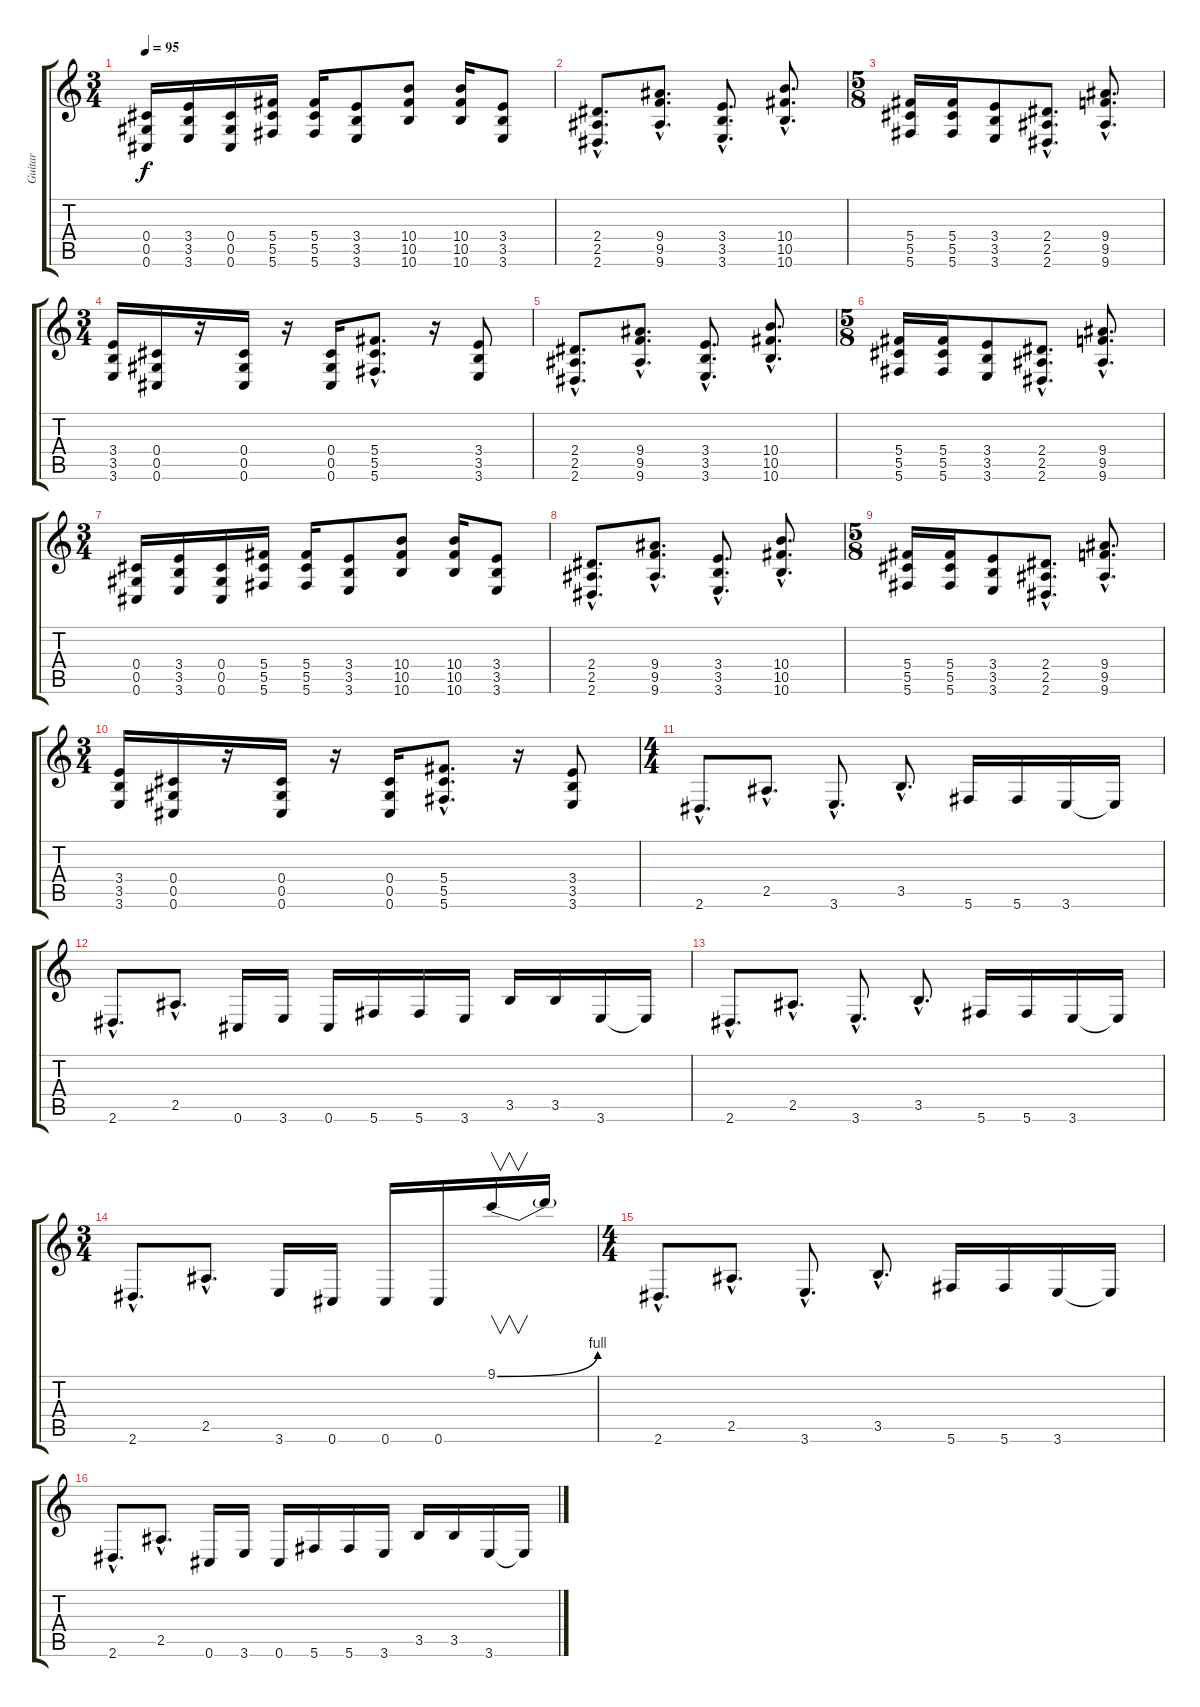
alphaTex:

\track ("Guitar" "Guitar") {instrument distortionguitar}
\staff {score tabs}
\tuning (Eb4 Bb3 Gb3 Db3 Ab2 Db2) {hide}
\ts (3 4)
\tempo 95
\clef g2
\ks c
(0.4 0.5 0.6).16{dy f} (3.4 3.5 3.6).16 (0.4 0.5 0.6).16 (5.4 5.5 5.6).16 (5.4 5.5 5.6).16 (3.4 3.5 3.6).8 (10.4 10.5 10.6).8 (10.4 10.5 10.6).16 (3.4 3.5 3.6).8 |
(2.4{hac} 2.5{hac} 2.6{hac}).8{d} (9.4{hac} 9.5{hac} 9.6{hac}).8{d} (3.4{hac} 3.5{hac} 3.6{hac}).8{d} (10.4{hac} 10.5{hac} 10.6{hac}).8{d} |
\ts (5 8)
(5.4 5.5 5.6).16 (5.4 5.5 5.6).16 (3.4 3.5 3.6).8 (2.4{hac} 2.5{hac} 2.6{hac}).8{d} (9.4{hac} 9.5{hac} 9.6{hac}).8{d} |
\ts (3 4)
(3.4 3.5 3.6).16 (0.4 0.5 0.6).16 r.16 (0.4 0.5 0.6).16 r.16 (0.4 0.5 0.6).16 (5.4{hac} 5.5{hac} 5.6{hac}).8{d} r.16 (3.4 3.5 3.6).8 |
(2.4{hac} 2.5{hac} 2.6{hac}).8{d} (9.4{hac} 9.5{hac} 9.6{hac}).8{d} (3.4{hac} 3.5{hac} 3.6{hac}).8{d} (10.4{hac} 10.5{hac} 10.6{hac}).8{d} |
\ts (5 8)
(5.4 5.5 5.6).16 (5.4 5.5 5.6).16 (3.4 3.5 3.6).8 (2.4{hac} 2.5{hac} 2.6{hac}).8{d} (9.4{hac} 9.5{hac} 9.6{hac}).8{d} |
\ts (3 4)
(0.4 0.5 0.6).16 (3.4 3.5 3.6).16 (0.4 0.5 0.6).16 (5.4 5.5 5.6).16 (5.4 5.5 5.6).16 (3.4 3.5 3.6).8 (10.4 10.5 10.6).8 (10.4 10.5 10.6).16 (3.4 3.5 3.6).8 |
(2.4{hac} 2.5{hac} 2.6{hac}).8{d} (9.4{hac} 9.5{hac} 9.6{hac}).8{d} (3.4{hac} 3.5{hac} 3.6{hac}).8{d} (10.4{hac} 10.5{hac} 10.6{hac}).8{d} |
\ts (5 8)
(5.4 5.5 5.6).16 (5.4 5.5 5.6).16 (3.4 3.5 3.6).8 (2.4{hac} 2.5{hac} 2.6{hac}).8{d} (9.4{hac} 9.5{hac} 9.6{hac}).8{d} |
\ts (3 4)
(3.4 3.5 3.6).16 (0.4 0.5 0.6).16 r.16 (0.4 0.5 0.6).16 r.16 (0.4 0.5 0.6).16 (5.4{hac} 5.5{hac} 5.6{hac}).8{d} r.16 (3.4 3.5 3.6).8 |
\ts (4 4)
2.6{hac}.8{d} 2.5{hac}.8{d} 3.6{hac}.8{d} 3.5{hac}.8{d} 5.6.16 5.6.16 3.6.16 3.6{t}.16 |
2.6{hac}.8{d} 2.5{hac}.8{d} 0.6.16 3.6.16 0.6.16 5.6.16 5.6.16 3.6.16 3.5.16 3.5.16 3.6.16 3.6{t}.16 |
2.6{hac}.8{d} 2.5{hac}.8{d} 3.6{hac}.8{d} 3.5{hac}.8{d} 5.6.16 5.6.16 3.6.16 3.6{t}.16 |
\ts (3 4)
2.6{hac}.8{d} 2.5{hac}.8{d} 3.6.16 0.6.16 0.6.16 0.6.16 9.1{be (bend 0 0 60 4)}.16{v} 9.1{t}.16 |
\ts (4 4)
2.6{hac}.8{d} 2.5{hac}.8{d} 3.6{hac}.8{d} 3.5{hac}.8{d} 5.6.16 5.6.16 3.6.16 3.6{t}.16 |
2.6{hac}.8{d} 2.5{hac}.8{d} 0.6.16 3.6.16 0.6.16 5.6.16 5.6.16 3.6.16 3.5.16 3.5.16 3.6.16 3.6{t}.16
